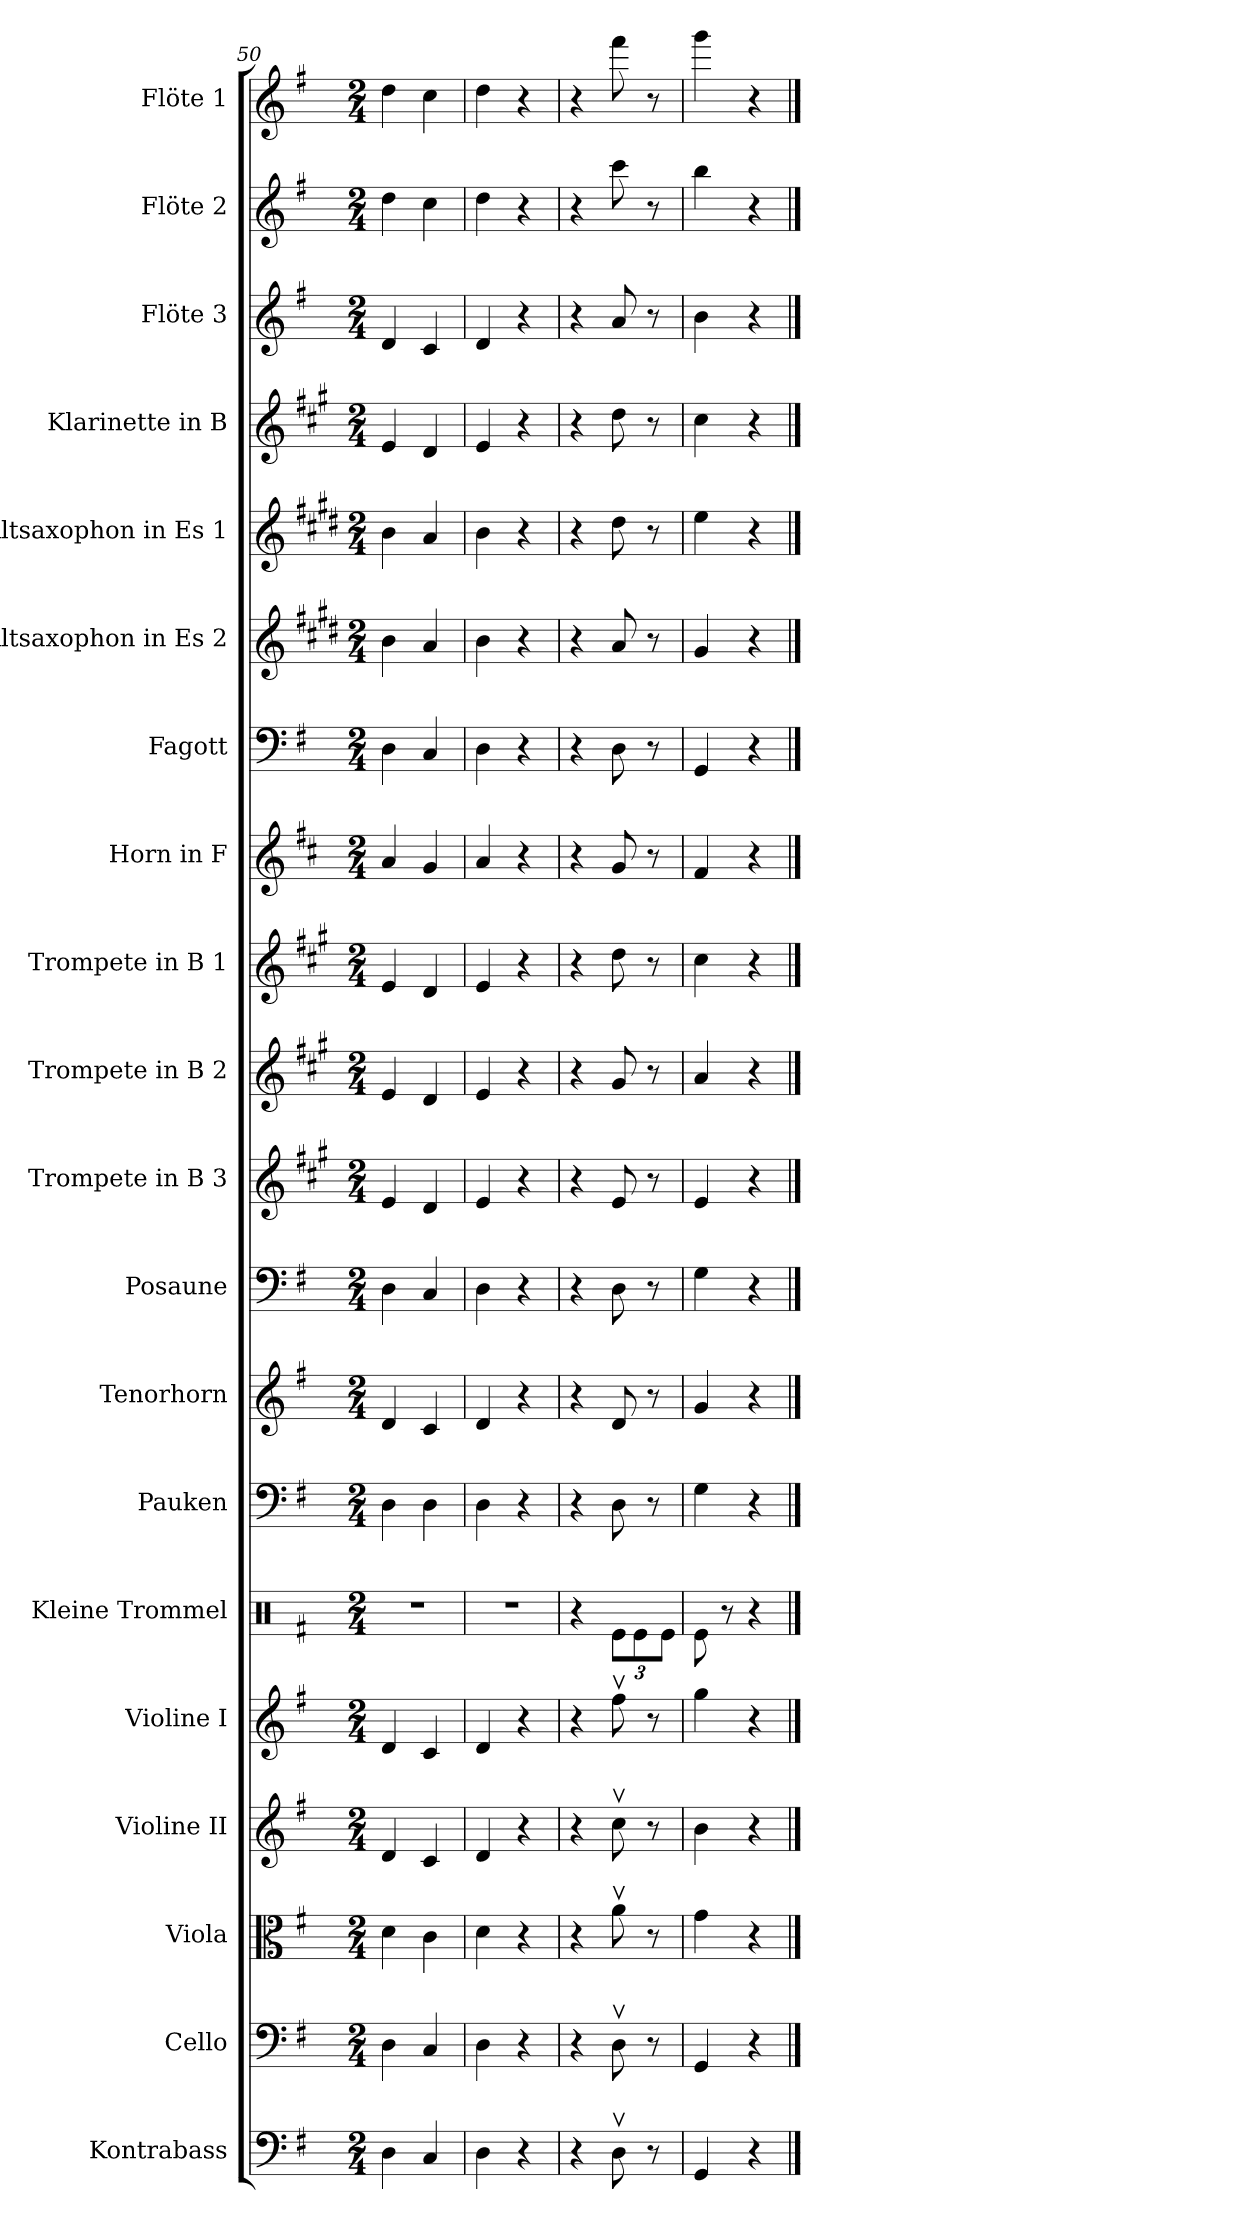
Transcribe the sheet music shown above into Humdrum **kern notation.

**kern	**kern	**kern	**kern	**kern	**kern	**kern	**kern	**kern	**kern	**kern	**kern	**kern	**kern	**kern	**kern	**kern	**kern	**kern	**kern
*part20	*part19	*part18	*part17	*part16	*part15	*part14	*part13	*part12	*part11	*part10	*part9	*part8	*part7	*part6	*part5	*part4	*part3	*part2	*part1
*staff20	*staff19	*staff18	*staff17	*staff16	*staff15	*staff14	*staff13	*staff12	*staff11	*staff10	*staff9	*staff8	*staff7	*staff6	*staff5	*staff4	*staff3	*staff2	*staff1
*I"Kontrabass	*I"Cello	*I"Viola	*I"Violine II	*I"Violine I	*I"Kleine Trommel	*I"Pauken	*I"Tenorhorn	*I"Posaune	*I"Trompete in B 3	*I"Trompete in B 2	*I"Trompete in B 1	*I"Horn in F	*I"Fagott	*I"Altsaxophon in Es 2	*I"Altsaxophon in Es 1	*I"Klarinette in B	*I"Flöte 3	*I"Flöte 2	*I"Flöte 1
*I'Kb.	*	*I'Vla.	*I'Vl. II	*I'Vl. I	*I'Kl. Tr.	*I'Pauk.	*I'Thrn.	*I'Pos.	*I'Trp. B. 3	*I'Trp. B. 2	*I'Trp. B. 1	*I'Hrn. F	*I'Fag.	*I'Altsax. Es 2	*I'Altsax. Es 1	*I'Klar. B	*I'Fl. 3	*I'Fl. 2	*I'Fl. 1
*clefF4	*clefF4	*clefC3	*clefG2	*clefG2	*clefX	*clefF4	*clefG2	*clefF4	*clefG2	*clefG2	*clefG2	*clefG2	*clefF4	*clefG2	*clefG2	*clefG2	*clefG2	*clefG2	*clefG2
*ITrd7c12	*	*	*	*	*	*	*ITrd8c14	*	*ITrd1c2	*ITrd1c2	*ITrd1c2	*ITrd4c7	*	*ITrd5c9	*ITrd5c9	*ITrd1c2	*	*	*
*k[f#]	*k[f#]	*k[f#]	*k[f#]	*k[f#]	*k[f#]	*k[f#]	*k[f#]	*k[f#]	*k[f#]	*k[f#]	*k[f#]	*k[f#]	*k[f#]	*k[f#]	*k[f#]	*k[f#]	*k[f#]	*k[f#]	*k[f#]
*G:	*G:	*G:	*G:	*G:	*G:	*G:	*G:	*G:	*G:	*G:	*G:	*G:	*G:	*G:	*G:	*G:	*G:	*G:	*G:
*M2/4	*M2/4	*M2/4	*M2/4	*M2/4	*M2/4	*M2/4	*M2/4	*M2/4	*M2/4	*M2/4	*M2/4	*M2/4	*M2/4	*M2/4	*M2/4	*M2/4	*M2/4	*M2/4	*M2/4
=50	=50	=50	=50	=50	=50	=50	=50	=50	=50	=50	=50	=50	=50	=50	=50	=50	=50	=50	=50
4DD\	4D\	4d\	4d/	4d/	2r	4D\	4D/	4D\	4d/	4d/	4d/	4d/	4D\	4d\	4d\	4d/	4d/	4dd\	4dd\
4CC/	4C/	4c\	4c/	4c/	.	4D\	4C/	4C/	4c/	4c/	4c/	4c/	4C/	4c/	4c/	4c/	4c/	4cc\	4cc\
=51	=51	=51	=51	=51	=51	=51	=51	=51	=51	=51	=51	=51	=51	=51	=51	=51	=51	=51	=51
4DD\	4D\	4d\	4d/	4d/	2r	4D\	4D/	4D\	4d/	4d/	4d/	4d/	4D\	4d\	4d\	4d/	4d/	4dd\	4dd\
4r	4r	4r	4r	4r	.	4r	4r	4r	4r	4r	4r	4r	4r	4r	4r	4r	4r	4r	4r
=52	=52	=52	=52	=52	=52	=52	=52	=52	=52	=52	=52	=52	=52	=52	=52	=52	=52	=52	=52
4r	4r	4r	4r	4r	4r	4r	4r	4r	4r	4r	4r	4r	4r	4r	4r	4r	4r	4r	4r
8DDv>\	8Dv>\	8av>\	8ccv>\	8ff#v>\	12Re\L	8D\	8D/	8D\	8d/	8f#/	8cc\	8c/	8D\	8c/	8f#\	8cc\	8a/	8ccc\	8fff#\
.	.	.	.	.	12Re\	.	.	.	.	.	.	.	.	.	.	.	.	.	.
8r	8r	8r	8r	8r	.	8r	8r	8r	8r	8r	8r	8r	8r	8r	8r	8r	8r	8r	8r
.	.	.	.	.	12Re\J	.	.	.	.	.	.	.	.	.	.	.	.	.	.
=53	=53	=53	=53	=53	=53	=53	=53	=53	=53	=53	=53	=53	=53	=53	=53	=53	=53	=53	=53
4GGG/	4GG/	4g\	4b\	4gg\	8Re\	4G\	4G/	4G\	4d/	4g/	4b\	4B/	4GG/	4B/	4g\	4b\	4b\	4bb\	4ggg\
.	.	.	.	.	8r	.	.	.	.	.	.	.	.	.	.	.	.	.	.
4r	4r	4r	4r	4r	4r	4r	4r	4r	4r	4r	4r	4r	4r	4r	4r	4r	4r	4r	4r
==	==	==	==	==	==	==	==	==	==	==	==	==	==	==	==	==	==	==	==
*-	*-	*-	*-	*-	*-	*-	*-	*-	*-	*-	*-	*-	*-	*-	*-	*-	*-	*-	*-
